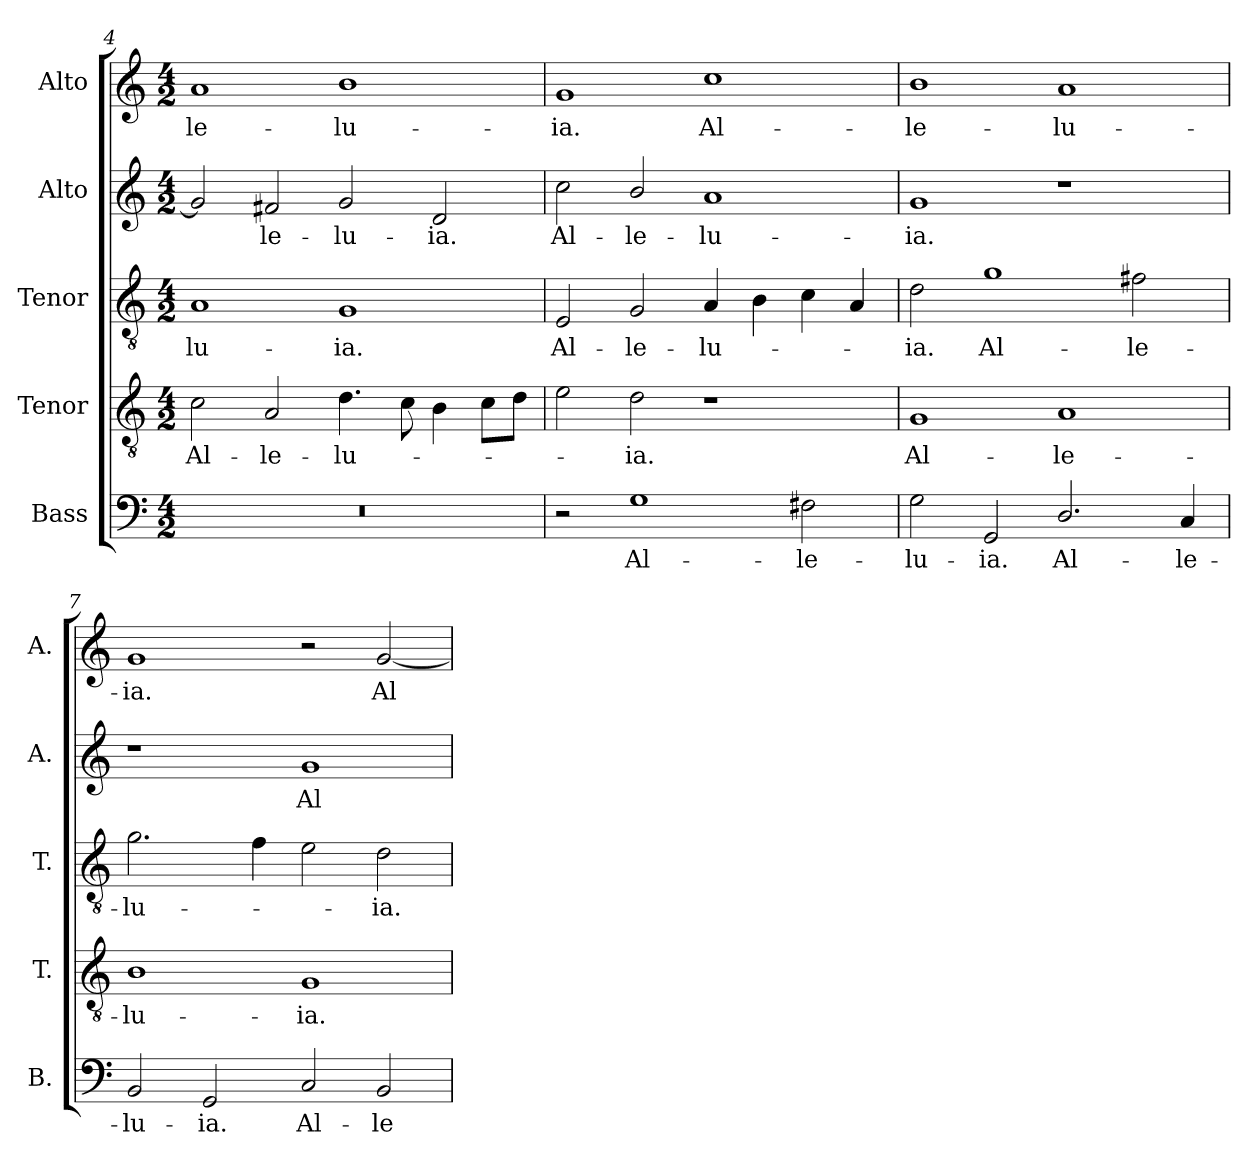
**kern	**text	**kern	**text	**kern	**text	**kern	**text	**kern	**text
*part5	*part5	*part4	*part4	*part3	*part3	*part2	*part2	*part1	*part1
*staff5	*staff5	*staff4	*staff4	*staff3	*staff3	*staff2	*staff2	*staff1	*staff1
*I"Bass	*	*I"Tenor	*	*I"Tenor	*	*I"Alto	*	*I"Alto	*
*I'B.	*	*I'T.	*	*I'T.	*	*I'A.	*	*I'A.	*
*clefF4	*	*clefGv2	*	*clefGv2	*	*clefG2	*	*clefG2	*
*	*	*ITrd7c12	*	*ITrd7c12	*	*	*	*	*
*k[]	*	*k[]	*	*k[]	*	*k[]	*	*k[]	*
*C:	*	*C:	*	*C:	*	*C:	*	*C:	*
*M4/2	*	*M4/2	*	*M4/2	*	*M4/2	*	*M4/2	*
=4	=4	=4	=4	=4	=4	=4	=4	=4	=4
!LO:N:vis=1	!	!	!	!	!	!	!	!	!
!	!	!	!LO:LY:b:color=#000000	!	!	!	!	!	!
!	!	!	!	!	!LO:LY:b:color=#000000	!	!	!	!
!	!	!	!	!	!	!	!	!	!LO:LY:b:color=#000000
0r	.	2Ci\	Al-	1AAi	-lu-	2gi/]	.	1ai	-le-
!	!	!	!LO:LY:b:color=#000000	!	!	!	!	!	!
!	!	!	!	!	!	!	!LO:LY:b:color=#000000	!	!
.	.	2AAi/	-le-	.	.	2f#Xi/	-le-	.	.
!	!	!	!LO:LY:b:color=#000000	!	!	!	!	!	!
!	!	!	!	!	!LO:LY:b:color=#000000	!	!	!	!
!	!	!	!	!	!	!	!LO:LY:b:color=#000000	!	!
!	!	!	!	!	!	!	!	!	!LO:LY:b:color=#000000
.	.	4.Di\	-lu-	1GGi	-ia.	2gi/	-lu-	1bi	-lu-
.	.	8Ci\	.	.	.	.	.	.	.
!	!	!	!	!	!	!	!LO:LY:b:color=#000000	!	!
.	.	4BBi\	.	.	.	2di/	-ia.	.	.
.	.	8Ci\L	.	.	.	.	.	.	.
.	.	8Di\J	.	.	.	.	.	.	.
!!LO:LB:g=z
=5	=5	=5	=5	=5	=5	=5	=5	=5	=5
!	!	!	!	!	!LO:LY:b:color=#000000	!	!	!	!
!	!	!	!	!	!	!	!LO:LY:b:color=#000000	!	!
!	!	!	!	!	!	!	!	!	!LO:LY:b:color=#000000
2r	.	2Ei\	.	2EEi/	Al-	2cci\	Al-	1gi	-ia.
!	!LO:LY:b:color=#000000	!	!	!	!	!	!	!	!
!	!	!	!LO:LY:b:color=#000000	!	!	!	!	!	!
!	!	!	!	!	!LO:LY:b:color=#000000	!	!	!	!
!	!	!	!	!	!	!	!LO:LY:b:color=#000000	!	!
1Gi	Al-	2Di\	-ia.	2GGi/	-le-	2bi/	-le-	.	.
!	!	!	!	!	!LO:LY:b:color=#000000	!	!	!	!
!	!	!	!	!	!	!	!LO:LY:b:color=#000000	!	!
!	!	!	!	!	!	!	!	!	!LO:LY:b:color=#000000
.	.	1r	.	4AAi/	-lu-	1ai	-lu-	1cci	Al-
.	.	.	.	4BBi\	.	.	.	.	.
!	!LO:LY:b:color=#000000	!	!	!	!	!	!	!	!
2F#Xi\	-le-	.	.	4Ci\	.	.	.	.	.
.	.	.	.	4AAi/	.	.	.	.	.
=6	=6	=6	=6	=6	=6	=6	=6	=6	=6
!	!LO:LY:b:color=#000000	!	!	!	!	!	!	!	!
!	!	!	!LO:LY:b:color=#000000	!	!	!	!	!	!
!	!	!	!	!	!LO:LY:b:color=#000000	!	!	!	!
!	!	!	!	!	!	!	!LO:LY:b:color=#000000	!	!
!	!	!	!	!	!	!	!	!	!LO:LY:b:color=#000000
2Gi\	-lu-	1GGi	Al-	2Di\	-ia.	1gi	-ia.	1bi	-le-
!	!LO:LY:b:color=#000000	!	!	!	!	!	!	!	!
!	!	!	!	!	!LO:LY:b:color=#000000	!	!	!	!
2GGi/	-ia.	.	.	1Gi	Al-	.	.	.	.
!	!LO:LY:b:color=#000000	!	!	!	!	!	!	!	!
!	!	!	!LO:LY:b:color=#000000	!	!	!	!	!	!
!	!	!	!	!	!	!	!	!	!LO:LY:b:color=#000000
2.Di/	Al-	1AAi	-le-	.	.	1r	.	1ai	-lu-
!	!	!	!	!	!LO:LY:b:color=#000000	!	!	!	!
.	.	.	.	2F#Xi\	-le-	.	.	.	.
!	!LO:LY:b:color=#000000	!	!	!	!	!	!	!	!
4Ci/	-le-	.	.	.	.	.	.	.	.
=7	=7	=7	=7	=7	=7	=7	=7	=7	=7
!	!LO:LY:b:color=#000000	!	!	!	!	!	!	!	!
!	!	!	!LO:LY:b:color=#000000	!	!	!	!	!	!
!	!	!	!	!	!LO:LY:b:color=#000000	!	!	!	!
!	!	!	!	!	!	!	!	!	!LO:LY:b:color=#000000
2BBi/	-lu-	1BBi	-lu-	2.Gi\	-lu-	1r	.	1gi	-ia.
!	!LO:LY:b:color=#000000	!	!	!	!	!	!	!	!
2GGi/	-ia.	.	.	.	.	.	.	.	.
.	.	.	.	4Fi\	.	.	.	.	.
!	!LO:LY:b:color=#000000	!	!	!	!	!	!	!	!
!	!	!	!LO:LY:b:color=#000000	!	!	!	!	!	!
!	!	!	!	!	!	!	!LO:LY:b:color=#000000	!	!
2Ci/	Al-	1GGi	-ia.	2Ei\	.	1gi	Al-	2r	.
!	!LO:LY:b:color=#000000	!	!	!	!	!	!	!	!
!	!	!	!	!	!LO:LY:b:color=#000000	!	!	!	!
!	!	!	!	!	!	!	!	!	!LO:LY:b:color=#000000
2BBi/	-le-	.	.	2Di\	-ia.	.	.	[2gi/	Al-
=	=	=	=	=	=	=	=	=	=
*-	*-	*-	*-	*-	*-	*-	*-	*-	*-
